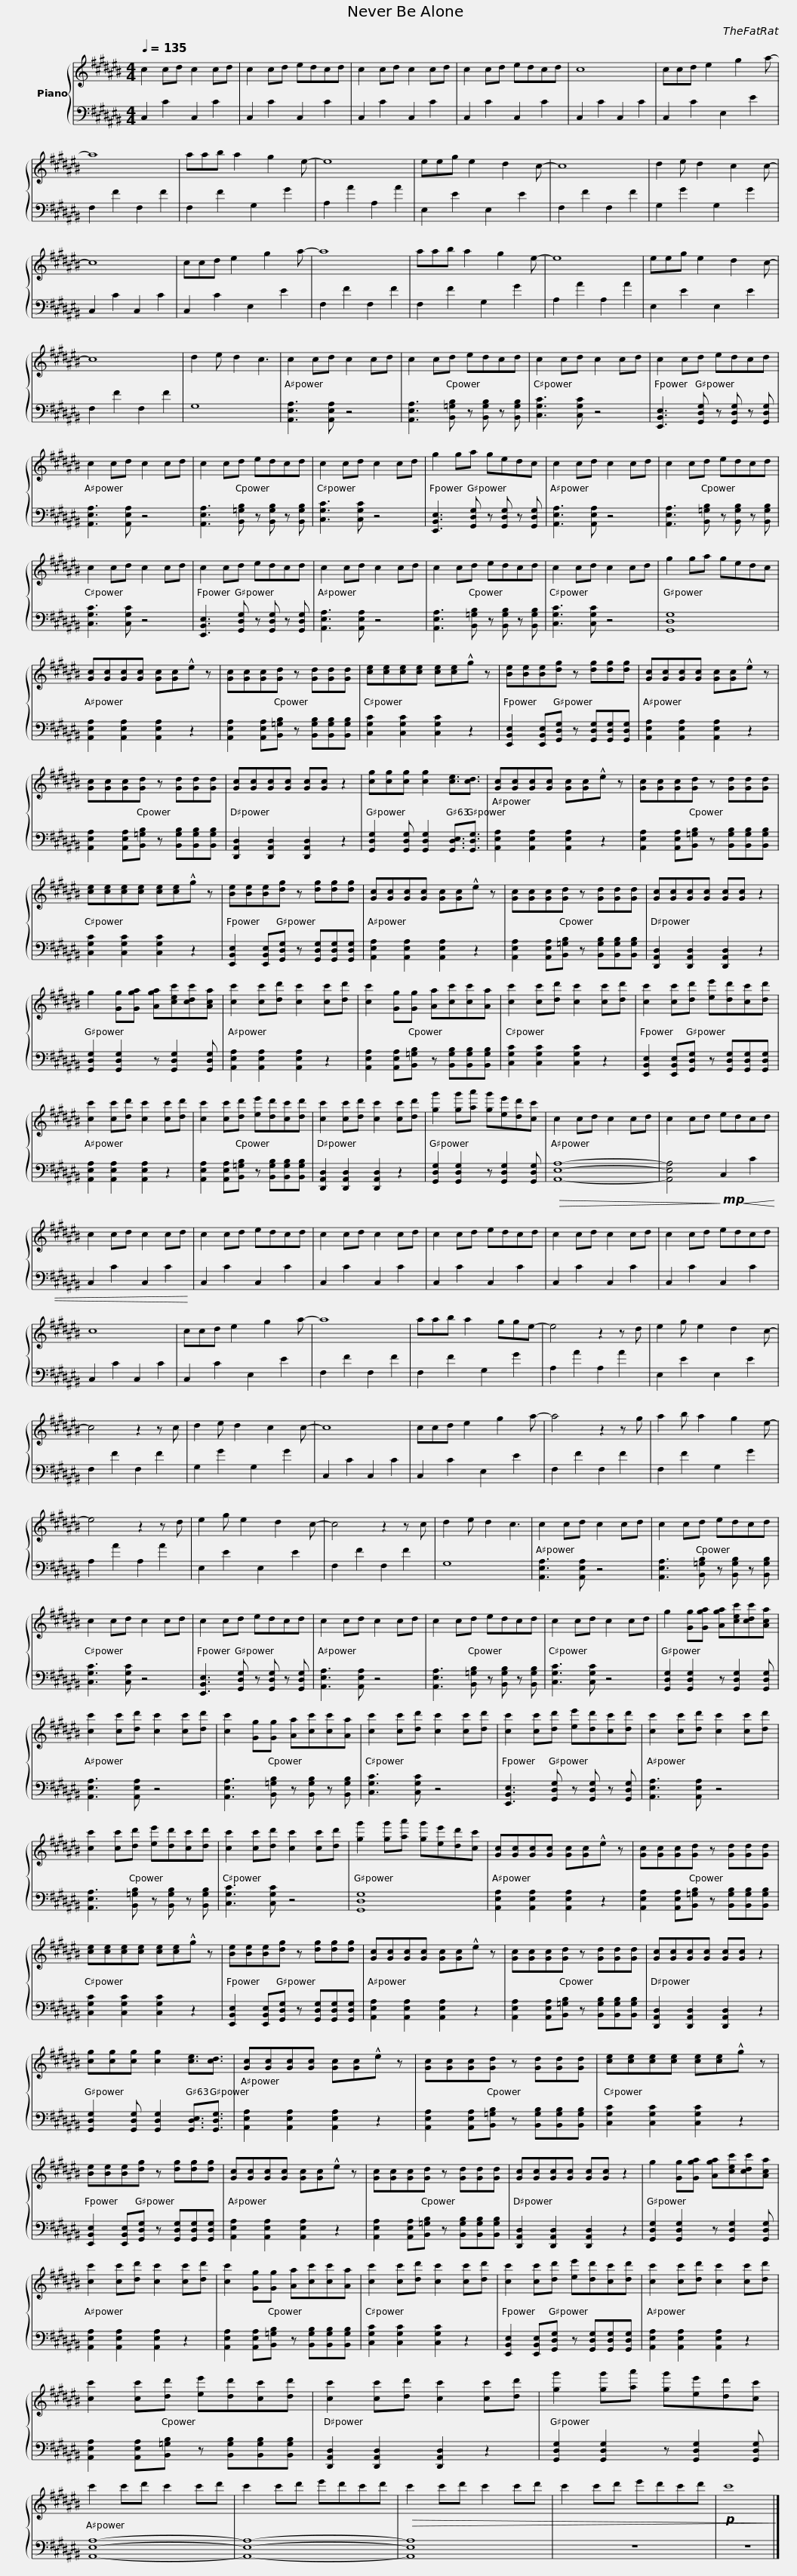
X:1
%%score { 1 | 2 }
L:1/8
Q:1/4=135
M:4/4
I:linebreak $
K:C#
V:1 treble
V:2 bass
V:1
 c2 cd c2 cd | c2 cd edcd | c2 cd c2 cd | c2 cd edcd | c8 | %5
 ccd e2 g2 a- |$ a8 | aab a2 g2 e- | e8 | eeg e2 d2 c- | %10
 c8 | d2 e d2 c2 c- | c8 |$ ccd e2 g2 a- | a8 | %15
 aab a2 g2 e- | e8 | eeg e2 d2 c- | c8 |$ d2 e d2 c3 | %20
 c2 cd c2 cd | c2 cd edcd | c2 cd c2 cd | c2 cd edcd | c2 cd c2 cd |$ %25
 c2 cd edcd | c2 cd c2 cd | g2 ga gedc | c2 cd c2 cd | c2 cd edcd | %30
 c2 cd c2 cd |$ c2 cd edcd | c2 cd c2 cd | c2 cd edcd | c2 cd c2 cd | %35
 g2 ga gedc | [Gc][Gc][Gc][Gc] [Gc][Gc]!^!e z |$ [Gc][Gc][Gc][Gd] z [Gd][Gd][Gd] | [ce][ce][ce][ce] [ce][ce]!^!g z | [Be][Be][Be][dg] z [dg][dg][dg] | %40
 [Gc][Gc][Gc][Gc] [Gc][Gc]!^!e z | [Gc][Gc][Gc][Gd] z [Gd][Gd][Gd] |$ [Gc][Gc][Gc][Gc] [Gc][Gc] z2 | [cg][cg][cg] [cg]2 [ce]3/2[cd]3/2 | [Gc][Gc][Gc][Gc] [Gc][Gc]!^!e z | %45
 [Gc][Gc][Gc][Gd] z [Gd][Gd][Gd] | [ce][ce][ce][ce] [ce][ce]!^!g z |$ [Be][Be][Be][dg] z [dg][dg][dg] | [Gc][Gc][Gc][Gc] [Gc][Gc]!^!e z | [Gc][Gc][Gc][Gd] z [Gd][Gd][Gd] | %50
 [Gc][Gc][Gc][Gc] [Gc][Gc] z2 | g2 [Gg][Gga] [Aga][cec'][cdc'][Aca] |$ [cc']2 [cc'][dd'] [cc']2 [cc'][dd'] | [cc']2 [Gg][Gg] [Aa][cc'][cc'][Aa] | [cc']2 [cc'][dd'] [cc']2 [cc'][dd'] | %55
 [cc']2 [cc'][dd'] [ee'][dd'][cc'][dd'] |$ [cc']2 [cc'][dd'] [cc']2 [cc'][dd'] | [cc']2 [cc'][dd'] [ee'][dd'][cc'][dd'] | [cc']2 [cc'][dd'] [cc']2 [cc'][dd'] | [gg']2 [gg'][aa'] [gg'][ee'][dd'][cc'] | %60
 c2 cd c2 cd |$ c2 cd edcd | c2 cd c2 cd | c2 cd edcd | c2 cd c2 cd | %65
 c2 cd edcd | c2 cd c2 cd |$ c2 cd edcd | c8 | ccd e2 g2 a- | %70
 a8 | aab a2 gge- | e4 z2 z d |$ e2 g e2 d2 c- | c4 z2 z c | %75
 d2 e d2 c2 c- | c8 | ccd e2 g2 a- | a4 z2 z g |$ a2 b a2 g2 e- | %80
 e4 z2 z d | e2 g e2 d2 c- | c4 z2 z c | d2 e d2 c3 | c2 cd c2 cd |$ %85
 c2 cd edcd | c2 cd c2 cd | c2 cd edcd | c2 cd c2 cd | c2 cd edcd | %90
 c2 cd c2 cd |$ g2 [Gg][Gga] [Aga][cec'][cdc'][Aca] | [cc']2 [cc'][dd'] [cc']2 [cc'][dd'] | [cc']2 [Gg][Gg] [Aa][cc'][cc'][Aa] | [cc']2 [cc'][dd'] [cc']2 [cc'][dd'] |$ %95
 [cc']2 [cc'][dd'] [ee'][dd'][cc'][dd'] | [cc']2 [cc'][dd'] [cc']2 [cc'][dd'] | [cc']2 [cc'][dd'] [ee'][dd'][cc'][dd'] | [cc']2 [cc'][dd'] [cc']2 [cc'][dd'] |$ [gg']2 [gg'][aa'] [gg'][ee'][dd'][cc'] | %100
 [Gc][Gc][Gc][Gc] [Gc][Gc]!^!e z | [Gc][Gc][Gc][Gd] z [Gd][Gd][Gd] | [ce][ce][ce][ce] [ce][ce]!^!g z | [Be][Be][Be][dg] z [dg][dg][dg] |$ [Gc][Gc][Gc][Gc] [Gc][Gc]!^!e z | %105
 [Gc][Gc][Gc][Gd] z [Gd][Gd][Gd] | [Gc][Gc][Gc][Gc] [Gc][Gc] z2 | [cg][cg][cg] [cg]2 [ce]3/2[cd]3/2 | [Gc][Gc][Gc][Gc] [Gc][Gc]!^!e z |$ [Gc][Gc][Gc][Gd] z [Gd][Gd][Gd] | %110
 [ce][ce][ce][ce] [ce][ce]!^!g z | [Be][Be][Be][dg] z [dg][dg][dg] | [Gc][Gc][Gc][Gc] [Gc][Gc]!^!e z | [Gc][Gc][Gc][Gd] z [Gd][Gd][Gd] |$ [Gc][Gc][Gc][Gc] [Gc][Gc] z2 | %115
 g2 [Gg][Gga] [Aga][cec'][cdc'][Aca] | [cc']2 [cc'][dd'] [cc']2 [cc'][dd'] | [cc']2 [Gg][Gg] [Aa][cc'][cc'][Aa] |$ [cc']2 [cc'][dd'] [cc']2 [cc'][dd'] | [cc']2 [cc'][dd'] [ee'][dd'][cc'][dd'] | %120
 [cc']2 [cc'][dd'] [cc']2 [cc'][dd'] | [cc']2 [cc'][dd'] [ee'][dd'][cc'][dd'] |$ [cc']2 [cc'][dd'] [cc']2 [cc'][dd'] | [gg']2 [gg'][aa'] [gg'][ee'][dd'][cc'] | c'2 c'd' c'2 c'd' | %125
 c'2 c'd' e'd'c'd' |$!>(! c'2 c'd' c'2 c'd' | c'2 c'd' e'd'c'd' |!p! c'8!>)! |] %129
V:2
 C,2 C2 C,2 C2 | C,2 C2 C,2 C2 | C,2 C2 C,2 C2 | C,2 C2 C,2 C2 | C,2 C2 C,2 C2 | %5
 C,2 C2 E,2 E2 |$ F,2 F2 F,2 F2 | F,2 F2 G,2 G2 | A,2 A2 A,2 A2 | E,2 E2 E,2 E2 | %10
 F,2 F2 F,2 F2 | G,2 G2 G,2 G2 | C,2 C2 C,2 C2 |$ C,2 C2 E,2 E2 | F,2 F2 F,2 F2 | %15
 F,2 F2 G,2 G2 | A,2 A2 A,2 A2 | E,2 E2 E,2 E2 | F,2 F2 F,2 F2 |$ G,8 | %20
 [A,,E,A,]3 [A,,E,A,] z4 | [A,,E,A,]3 [B,,=G,B,] z [B,,G,B,] z [B,,G,B,] | [C,G,C]3 [C,G,C] z4 | [E,,B,,E,]3 [G,,D,G,] z [G,,D,G,] z [G,,D,G,] | [A,,E,A,]3 [A,,E,A,] z4 |$ %25
 [A,,E,A,]3 [B,,=G,B,] z [B,,G,B,] z [B,,G,B,] | [C,G,C]3 [C,G,C] z4 | [E,,B,,E,]3 [G,,D,G,] z [G,,D,G,] z [G,,D,G,] | [A,,E,A,]3 [A,,E,A,] z4 | [A,,E,A,]3 [B,,=G,B,] z [B,,G,B,] z [B,,G,B,] | %30
 [C,G,C]3 [C,G,C] z4 |$ [E,,B,,E,]3 [G,,D,G,] z [G,,D,G,] z [G,,D,G,] | [A,,E,A,]3 [A,,E,A,] z4 | [A,,E,A,]3 [B,,=G,B,] z [B,,G,B,] z [B,,G,B,] | [C,G,C]3 [C,G,C] z4 | %35
 [G,,D,G,]8 | [A,,E,A,]2 [A,,E,A,]2 [A,,E,A,]2 z2 |$ [A,,E,A,]2 [A,,E,A,][B,,=G,B,] z [B,,G,B,][B,,G,B,][B,,G,B,] | [C,G,C]2 [C,G,C]2 [C,G,C]2 z2 | [E,,B,,E,]2 [E,,B,,E,][G,,D,G,] z [G,,D,G,][G,,D,G,][G,,D,G,] | %40
 [A,,E,A,]2 [A,,E,A,]2 [A,,E,A,]2 z2 | [A,,E,A,]2 [A,,E,A,][B,,=G,B,] z [B,,G,B,][B,,G,B,][B,,G,B,] |$ [D,,A,,D,]2 [D,,A,,D,]2 [D,,A,,D,]2 z2 | [G,,D,G,]2 [G,,D,G,] [G,,D,G,]2 [G,,D,E,]3/2[G,,D,G,]3/2 | [A,,E,A,]2 [A,,E,A,]2 [A,,E,A,]2 z2 | %45
 [A,,E,A,]2 [A,,E,A,][B,,=G,B,] z [B,,G,B,][B,,G,B,][B,,G,B,] | [C,G,C]2 [C,G,C]2 [C,G,C]2 z2 |$ [E,,B,,E,]2 [E,,B,,E,][G,,D,G,] z [G,,D,G,][G,,D,G,][G,,D,G,] | [A,,E,A,]2 [A,,E,A,]2 [A,,E,A,]2 z2 | [A,,E,A,]2 [A,,E,A,][B,,=G,B,] z [B,,G,B,][B,,G,B,][B,,G,B,] | %50
 [D,,A,,D,]2 [D,,A,,D,]2 [D,,A,,D,]2 z2 | [G,,D,G,]2 [G,,D,G,]2 z [G,,D,G,]2 [G,,D,G,] |$ [A,,E,A,]2 [A,,E,A,]2 [A,,E,A,]2 z2 | [A,,E,A,]2 [A,,E,A,][B,,=G,B,] z [B,,G,B,][B,,G,B,][B,,G,B,] | [C,G,C]2 [C,G,C]2 [C,G,C]2 z2 | %55
 [E,,B,,E,]2 [E,,B,,E,][G,,D,G,] z [G,,D,G,][G,,D,G,][G,,D,G,] |$ [A,,E,A,]2 [A,,E,A,]2 [A,,E,A,]2 z2 | [A,,E,A,]2 [A,,E,A,][B,,=G,B,] z [B,,G,B,][B,,G,B,][B,,G,B,] | [D,,A,,D,]2 [D,,A,,D,]2 [D,,A,,D,]2 z2 | [G,,D,G,]2 [G,,D,G,]2 z [G,,D,G,]2 [G,,D,G,] | %60
!>(! [A,,E,A,]8- |$ [A,,E,A,]4!>)!!mp!!<(! C,2 C2 | C,2 C2 C,2 C2!<)! | C,2 C2 C,2 C2 | C,2 C2 C,2 C2 | %65
 C,2 C2 C,2 C2 | C,2 C2 C,2 C2 |$ C,2 C2 C,2 C2 | C,2 C2 C,2 C2 | C,2 C2 E,2 E2 | %70
 F,2 F2 F,2 F2 | F,2 F2 G,2 G2 | A,2 A2 A,2 A2 |$ E,2 E2 E,2 E2 | F,2 F2 F,2 F2 | %75
 G,2 G2 G,2 G2 | C,2 C2 C,2 C2 | C,2 C2 E,2 E2 | F,2 F2 F,2 F2 |$ F,2 F2 G,2 G2 | %80
 A,2 A2 A,2 A2 | E,2 E2 E,2 E2 | F,2 F2 F,2 F2 | G,8 | [A,,E,A,]3 [A,,E,A,] z4 |$ %85
 [A,,E,A,]3 [B,,=G,B,] z [B,,G,B,] z [B,,G,B,] | [C,G,C]3 [C,G,C] z4 | [E,,B,,E,]3 [G,,D,G,] z [G,,D,G,] z [G,,D,G,] | [A,,E,A,]3 [A,,E,A,] z4 | [A,,E,A,]3 [B,,=G,B,] z [B,,G,B,] z [B,,G,B,] | %90
 [C,G,C]3 [C,G,C] z4 |$ [G,,D,G,]2 [G,,D,G,]2 z [G,,D,G,]2 [G,,D,G,] | [A,,E,A,]3 [A,,E,A,] z4 | [A,,E,A,]3 [B,,=G,B,] z [B,,G,B,] z [B,,G,B,] | [C,G,C]3 [C,G,C] z4 |$ %95
 [E,,B,,E,]3 [G,,D,G,] z [G,,D,G,] z [G,,D,G,] | [A,,E,A,]3 [A,,E,A,] z4 | [A,,E,A,]3 [B,,=G,B,] z [B,,G,B,] z [B,,G,B,] | [C,G,C]3 [C,G,C] z4 |$ [G,,D,G,]8 | %100
 [A,,E,A,]2 [A,,E,A,]2 [A,,E,A,]2 z2 | [A,,E,A,]2 [A,,E,A,][B,,=G,B,] z [B,,G,B,][B,,G,B,][B,,G,B,] | [C,G,C]2 [C,G,C]2 [C,G,C]2 z2 | [E,,B,,E,]2 [E,,B,,E,][G,,D,G,] z [G,,D,G,][G,,D,G,][G,,D,G,] |$ [A,,E,A,]2 [A,,E,A,]2 [A,,E,A,]2 z2 | %105
 [A,,E,A,]2 [A,,E,A,][B,,=G,B,] z [B,,G,B,][B,,G,B,][B,,G,B,] | [D,,A,,D,]2 [D,,A,,D,]2 [D,,A,,D,]2 z2 | [G,,D,G,]2 [G,,D,G,] [G,,D,G,]2 [G,,D,E,]3/2[G,,D,G,]3/2 | [A,,E,A,]2 [A,,E,A,]2 [A,,E,A,]2 z2 |$ [A,,E,A,]2 [A,,E,A,][B,,=G,B,] z [B,,G,B,][B,,G,B,][B,,G,B,] | %110
 [C,G,C]2 [C,G,C]2 [C,G,C]2 z2 | [E,,B,,E,]2 [E,,B,,E,][G,,D,G,] z [G,,D,G,][G,,D,G,][G,,D,G,] | [A,,E,A,]2 [A,,E,A,]2 [A,,E,A,]2 z2 | [A,,E,A,]2 [A,,E,A,][B,,=G,B,] z [B,,G,B,][B,,G,B,][B,,G,B,] |$ [D,,A,,D,]2 [D,,A,,D,]2 [D,,A,,D,]2 z2 | %115
 [G,,D,G,]2 [G,,D,G,]2 z [G,,D,G,]2 [G,,D,G,] | [A,,E,A,]2 [A,,E,A,]2 [A,,E,A,]2 z2 | [A,,E,A,]2 [A,,E,A,][B,,=G,B,] z [B,,G,B,][B,,G,B,][B,,G,B,] |$ [C,G,C]2 [C,G,C]2 [C,G,C]2 z2 | [E,,B,,E,]2 [E,,B,,E,][G,,D,G,] z [G,,D,G,][G,,D,G,][G,,D,G,] | %120
 [A,,E,A,]2 [A,,E,A,]2 [A,,E,A,]2 z2 | [A,,E,A,]2 [A,,E,A,][B,,=G,B,] z [B,,G,B,][B,,G,B,][B,,G,B,] |$ [D,,A,,D,]2 [D,,A,,D,]2 [D,,A,,D,]2 z2 | [G,,D,G,]2 [G,,D,G,]2 z [G,,D,G,]2 [G,,D,G,] | [A,,E,A,]8- | %125
 [A,,E,A,]8- |$ [A,,E,A,]8 | z8 | z8 |] %129
